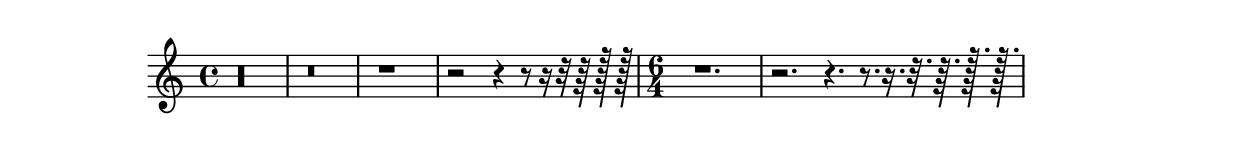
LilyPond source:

\version "1.9.1"

\header{
texidoc="
Rests.  Note that the dot of 8th, 16th and 32nd rests rest should be
next to the top of the rest.  All rests except the whole rest are
centered on the middle staff line.
"
}


	\score { \notes {
	\time 4/4
r \longa * 1/4  r\breve * 1/2 
r1 r2 r4 r8 r16 r32 r64 r128 r128
\time 6/4
r1. r2. r4. r8. r16. r32. r64. r128. r128.
}}

